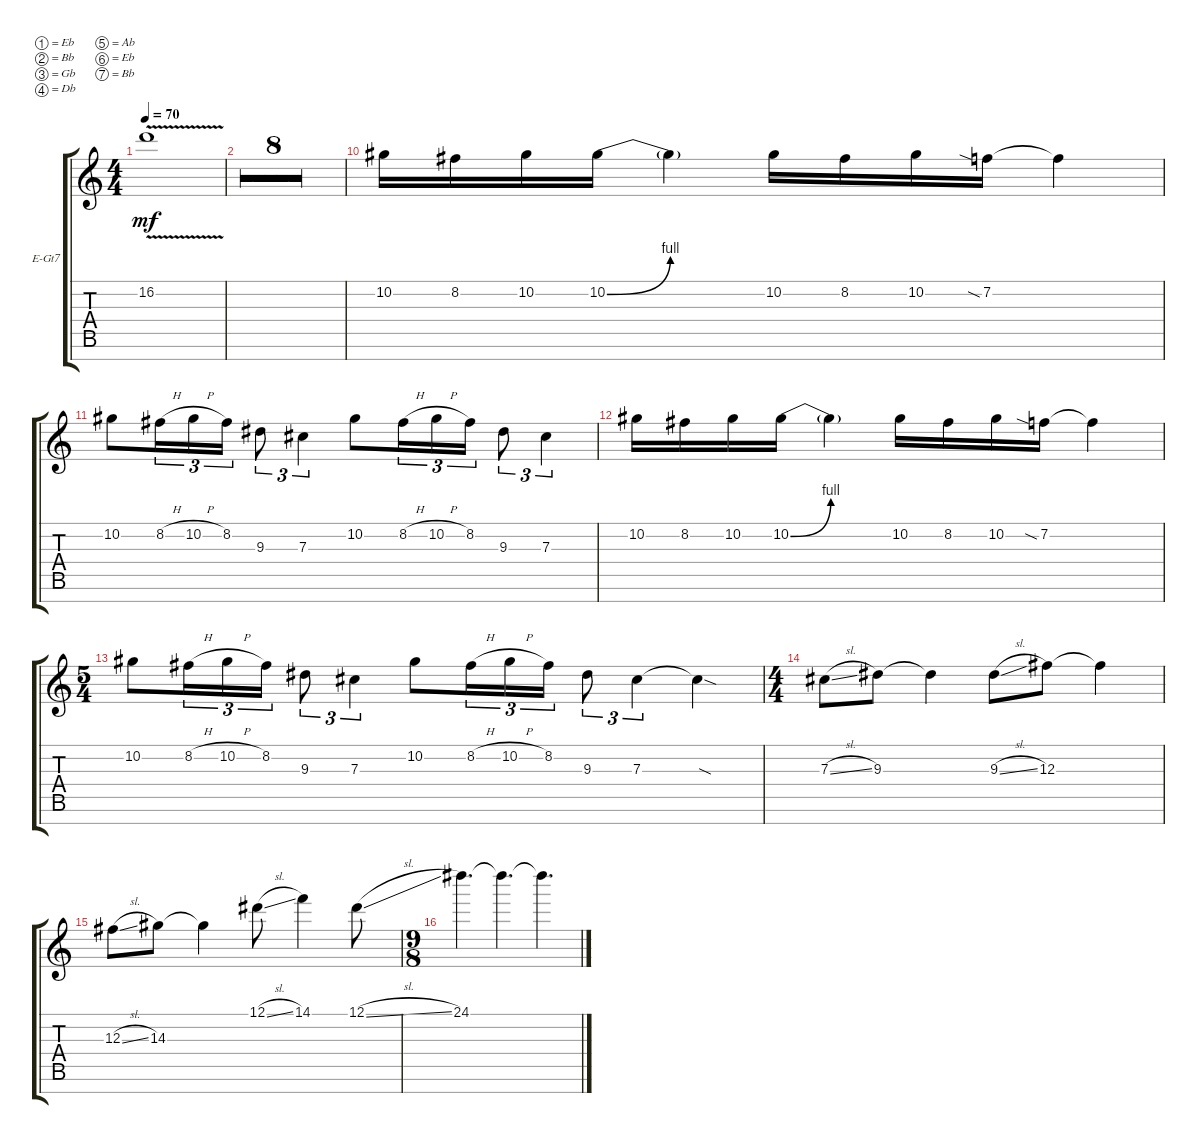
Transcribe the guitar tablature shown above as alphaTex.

\defaultSystemsLayout 4
\bracketExtendMode groupsimilarinstruments
\firstSystemTrackNameOrientation horizontal
\otherSystemsTrackNameOrientation horizontal
\track ("Electric Guitar" "E-Gt7") {multiBarRest instrument overdrivenguitar}
\staff {score tabs}
\tuning (Eb4 Bb3 Gb3 Db3 Ab2 Eb2 Bb1)
\ts (4 4)
\tempo 70
\clef g2
\ks c
16.2{v}.1{dy mf} |
|
|
|
|
|
|
|
|
10.2.16 8.2.16 10.2.16 10.2{be (bend 0 0 15.6 4)}.16 10.2{be (hold 0 0 60 0) t}.4 10.2.16 8.2.16 10.2.16 7.2{sia}.16 7.2{t}.4 |
10.2.8{beam merge} 8.2{h}.16{tu (3 2)} 10.2{h}.16{tu (3 2)} 8.2.16{tu (3 2)} 9.3.8{tu (3 2)} 7.3.4{tu (3 2)} 10.2.8{beam merge} 8.2{h}.16{tu (3 2)} 10.2{h}.16{tu (3 2)} 8.2.16{tu (3 2)} 9.3.8{tu (3 2)} 7.3.4{tu (3 2)} |
10.2.16 8.2.16 10.2.16 10.2{be (bend 0 0 15.6 4)}.16 10.2{be (hold 0 0 60 0) t}.4 10.2.16 8.2.16 10.2.16 7.2{sia}.16 7.2{t}.4 |
\ts (5 4)
10.2.8{beam merge} 8.2{h}.16{tu (3 2)} 10.2{h}.16{tu (3 2)} 8.2.16{tu (3 2)} 9.3.8{tu (3 2)} 7.3.4{tu (3 2)} 10.2.8{beam merge} 8.2{h}.16{tu (3 2)} 10.2{h}.16{tu (3 2)} 8.2.16{tu (3 2)} 9.3.8{tu (3 2)} 7.3.4{tu (3 2)} 7.3{sod t}.4 |
\ts (4 4)
7.3{sl}.8 9.3.8 9.3{t}.4 9.3{sl}.8 12.3.8 12.3{t}.4 |
12.3{sl}.8 14.3.8 14.3{t}.4 12.1{sl}.8 14.1.4 12.1{sl}.8 |
\ts (9 8)
24.1.4{d} 24.1{t}.4{d} 24.1{t}.4{d}
